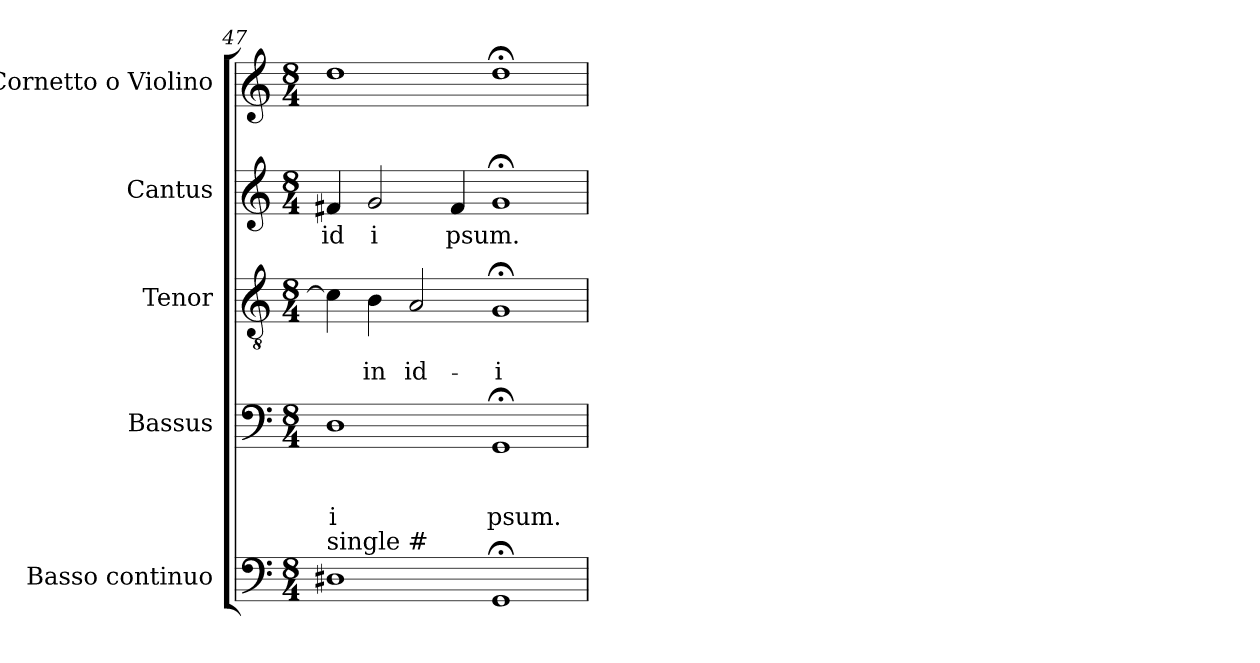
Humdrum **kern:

**kern	**kern	**text	**text	**text	**kern	**text	**text	**kern	**text	**kern
*part5	*part4	*part4	*part4	*part4	*part3	*part3	*part3	*part2	*part2	*part1
*staff5	*staff4	*staff4	*staff4	*staff4	*staff3	*staff3	*staff3	*staff2	*staff2	*staff1
*I"Basso continuo	*I"Bassus	*	*	*	*I"Tenor	*	*	*I"Cantus	*	*I"Cornetto o Violino
*I'Bc	*I'B.	*	*	*	*I'T.	*	*	*I'C.	*	*I'Vl.
*clefF4	*clefF4	*	*	*	*clefGv2	*	*	*clefG2	*	*clefG2
*ITrd7c12	*	*	*	*	*	*	*	*	*	*
*k[]	*k[]	*	*	*	*k[]	*	*	*k[]	*	*k[]
*C:	*C:	*	*	*	*C:	*	*	*C:	*	*C:
*M8/4	*M8/4	*	*	*	*M8/4	*	*	*M8/4	*	*M8/4
=47	=47	=47	=47	=47	=47	=47	=47	=47	=47	=47
!LO:TX:a:t=single #	!	!	!	!	!	!	!	!	!	!
!	!	!	!	!LO:LY:b	!	!	!	!	!LO:LY:b	!
1DD#	1D	.	.	i	4c\]	.	.	4f#X/	id	1dd
!	!	!	!	!	!	!	!LO:LY:b	!	!LO:LY:b	!
.	.	.	.	.	4B\	.	in	2g/	i	.
!	!	!	!	!	!	!	!LO:LY:b	!	!	!
.	.	.	.	.	2A/	.	id-	.	.	.
!	!	!	!	!	!	!	!	!	!LO:LY:b	!
.	.	.	.	.	.	.	.	4f#/	psum.	.
!	!	!	!	!LO:LY:b	!	!	!LO:LY:b	!	!	!
1GGG;	1GG;	.	.	psum.	1G;	.	-i-	1g;	.	1dd;<
=	=	=	=	=	=	=	=	=	=	=
*-	*-	*-	*-	*-	*-	*-	*-	*-	*-	*-
